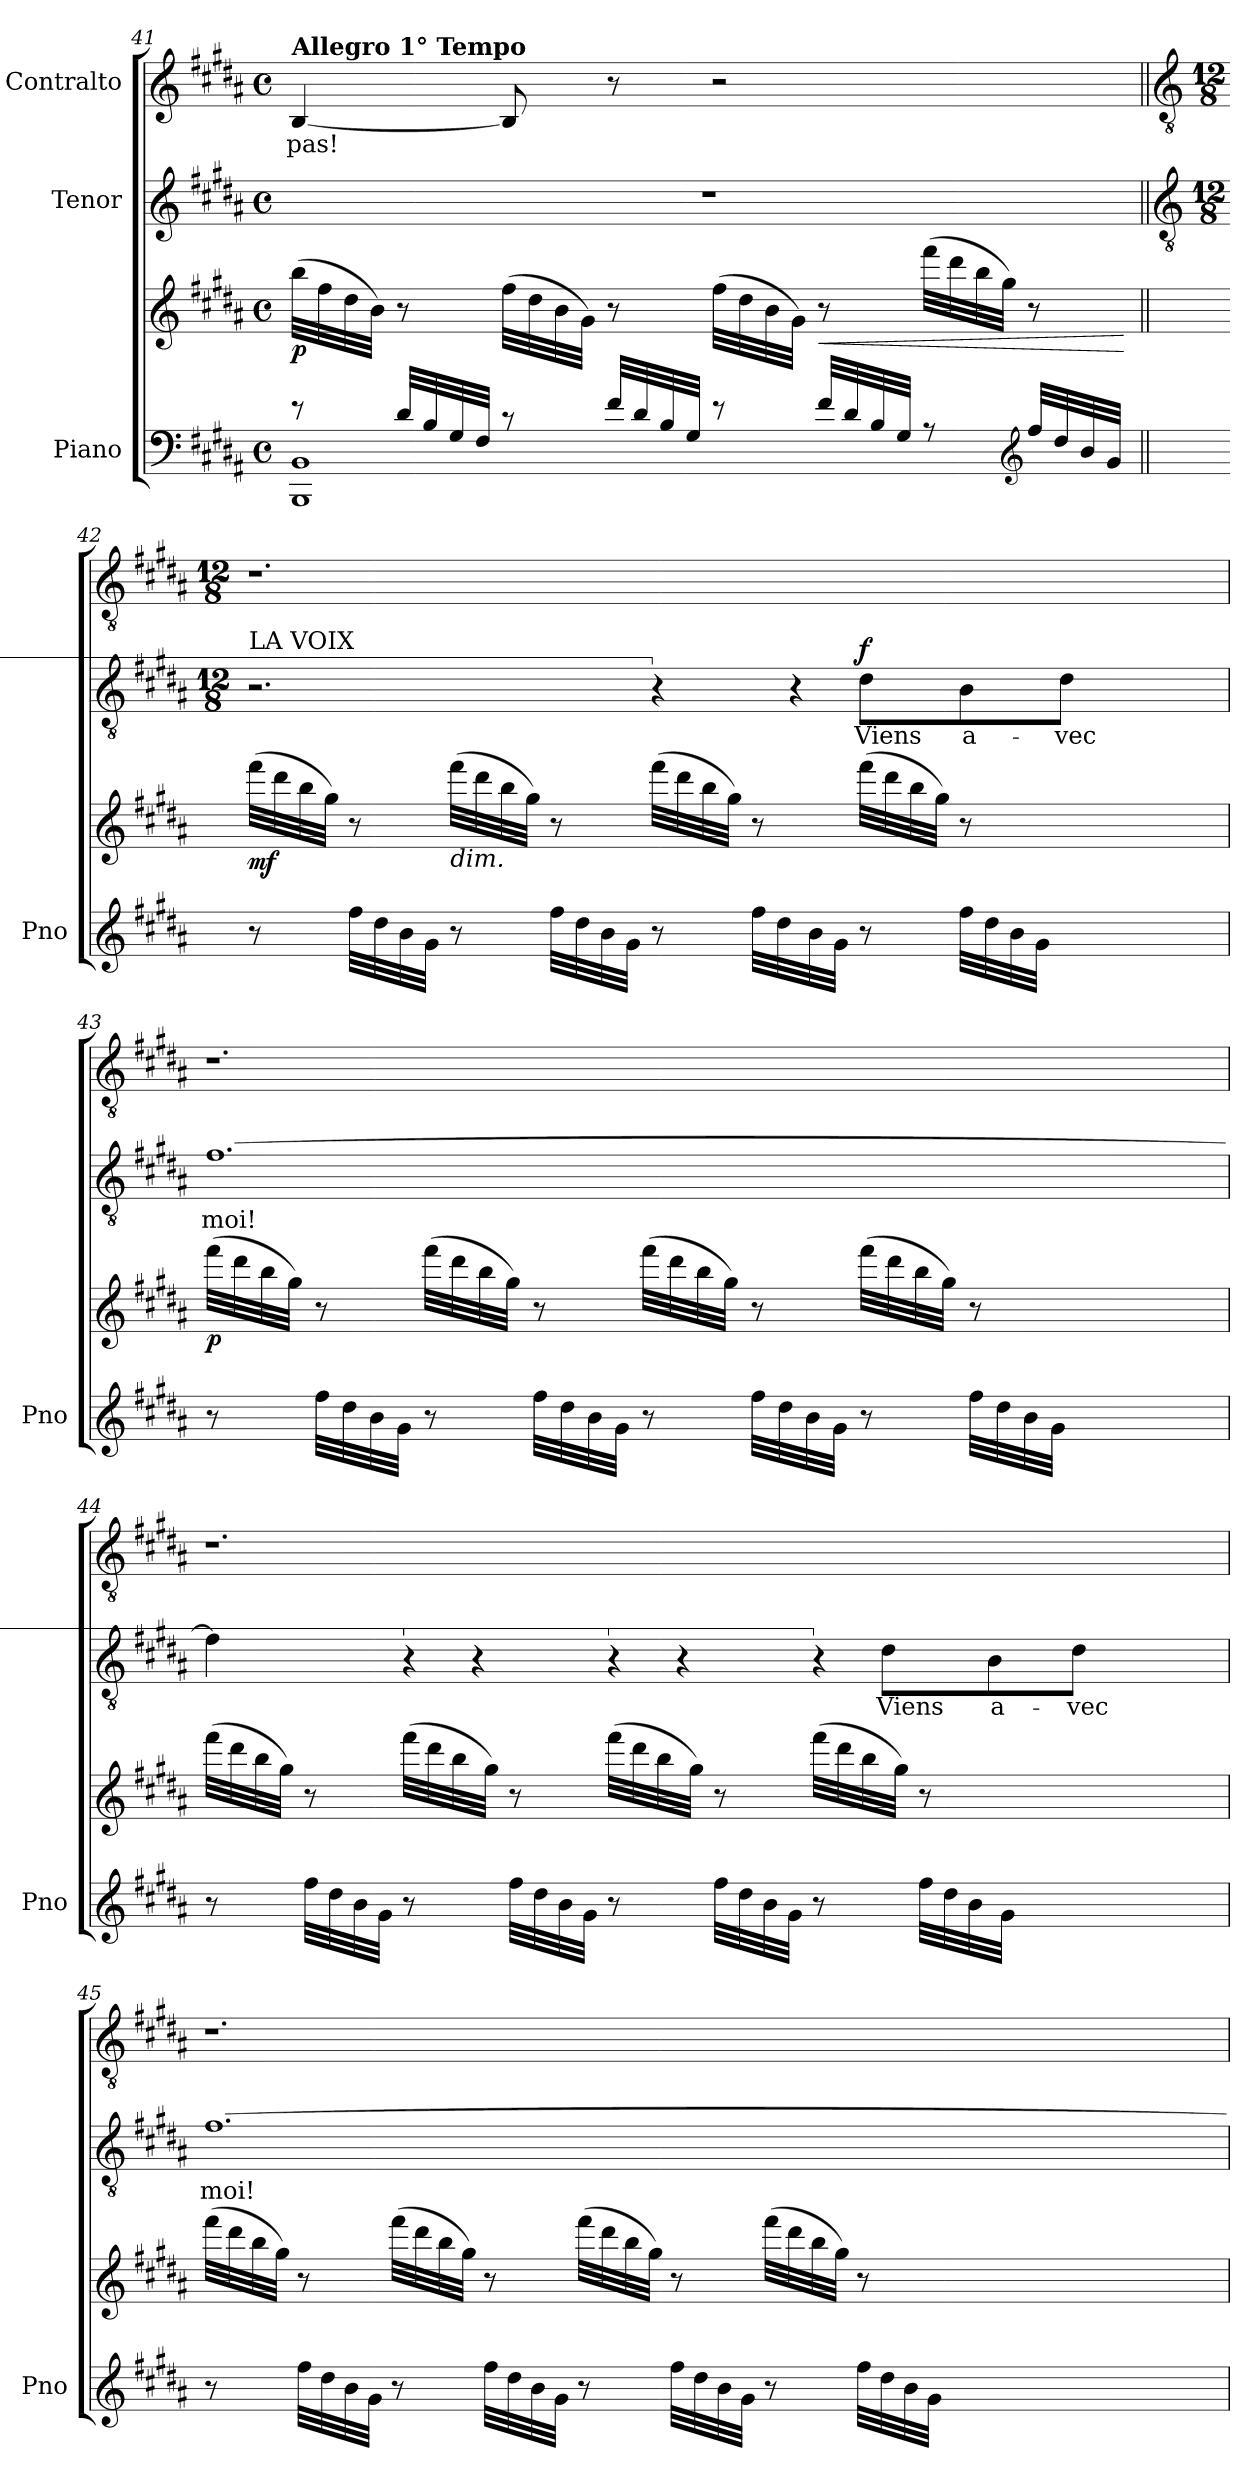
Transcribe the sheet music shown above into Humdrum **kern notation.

**kern	**kern	**dynam	**kern	**text	**dynam	**kern	**text
*part3	*part3	*part3	*part2	*part2	*part2	*part1	*part1
*staff4	*staff3	*staff3/4	*staff2	*staff2	*staff2	*staff1	*staff1
*I"Piano	*	*	*I"Tenor	*	*	*I"Contralto	*
*I'Pno	*	*	*	*	*	*	*
*clefF4	*clefG2	*	*clefG2	*	*	*clefG2	*
*k[f#c#g#d#a#]	*k[f#c#g#d#a#]	*	*k[f#c#g#d#a#]	*	*	*k[f#c#g#d#a#]	*
*M4/4	*M4/4	*	*M4/4	*	*	*M4/4	*
*met(c)	*met(c)	*	*met(c)	*	*	*met(c)	*
=41	=41	=41	=41	=41	=41	=41	=41
*^	*	*	*	*	*	*	*
!	!	!	!	!	!	!	!LO:TX:a:B:t=Allegro 1° Tempo	!
!	!	!	!LO:DY:b	!	!	!	!	!
8r	1BBB 1BB	(32bb\LLL	p	1r	.	.	[4B/	pas!
.	.	32ff#\	.	.	.	.	.	.
.	.	32dd#\	.	.	.	.	.	.
.	.	32b\JJJ)	.	.	.	.	.	.
32d#/LLL	.	8r	.	.	.	.	.	.
32B/	.	.	.	.	.	.	.	.
32G#/	.	.	.	.	.	.	.	.
32F#/JJJ	.	.	.	.	.	.	.	.
8r	.	(32ff#\LLL	.	.	.	.	8B/]	.
.	.	32dd#\	.	.	.	.	.	.
.	.	32b\	.	.	.	.	.	.
.	.	32g#\JJJ)	.	.	.	.	.	.
32f#/LLL	.	8r	.	.	.	.	8r	.
32d#/	.	.	.	.	.	.	.	.
32B/	.	.	.	.	.	.	.	.
32G#/JJJ	.	.	.	.	.	.	.	.
8r	.	(32ff#\LLL	.	.	.	.	2r	.
.	.	32dd#\	.	.	.	.	.	.
.	.	32b\	.	.	.	.	.	.
.	.	32g#\JJJ)	.	.	.	.	.	.
!	!	!	!LO:HP:b	!	!	!	!	!
32f#/LLL	.	8r	<	.	.	.	.	.
32d#/	.	.	.	.	.	.	.	.
32B/	.	.	.	.	.	.	.	.
32G#/JJJ	.	.	.	.	.	.	.	.
8r	.	(32fff#\LLL	.	.	.	.	.	.
.	.	32ddd#\	.	.	.	.	.	.
.	.	32bb\	.	.	.	.	.	.
.	.	32gg#\JJJ)	.	.	.	.	.	.
*clefG2	*	*	*	*	*	*	*	*
32ff#/LLL	.	8r	.	.	.	.	.	.
32dd#/	.	.	.	.	.	.	.	.
32b/	.	.	.	.	.	.	.	.
32g#/JJJ	.	.	.	.	.	.	.	.
*v	*v	*	*	*	*	*	*	*
.	.	[	.	.	.	.	.
=42||	=42||	=42||	=42||	=42||	=42||	=42||	=42||
*	*	*	*clefGv2	*	*	*clefGv2	*
*	*	*	*M12/8	*	*	*M12/8	*
!	!	!	!LO:TX:a:t=LA VOIX	!	!	!	!
!	!	!LO:DY:b	!LO:N:vis=2.	!	!	!	!
8r	(32fff#\LLL	mf	2r	.	.	1.r	.
.	32ddd#\	.	.	.	.	.	.
.	32bb\	.	.	.	.	.	.
.	32gg#\JJJ)	.	.	.	.	.	.
32ff#\LLL	8r	.	.	.	.	.	.
32dd#\	.	.	.	.	.	.	.
32b\	.	.	.	.	.	.	.
32g#\JJJ	.	.	.	.	.	.	.
!	!LO:TX:b:i:t=dim.	!	!	!	!	!	!
8r	(32fff#\LLL	.	.	.	.	.	.
.	32ddd#\	.	.	.	.	.	.
.	32bb\	.	.	.	.	.	.
.	32gg#\JJJ)	.	.	.	.	.	.
32ff#\LLL	8r	.	.	.	.	.	.
32dd#\	.	.	.	.	.	.	.
32b\	.	.	.	.	.	.	.
32g#\JJJ	.	.	.	.	.	.	.
!	!	!	!LO:N:vis=4	!	!	!	!
8r	(32fff#\LLL	.	6r	.	.	.	.
.	32ddd#\	.	.	.	.	.	.
.	32bb\	.	.	.	.	.	.
.	32gg#\JJJ)	.	.	.	.	.	.
32ff#\LLL	8r	.	.	.	.	.	.
32dd#\	.	.	.	.	.	.	.
!	!	!	!LO:N:vis=8	!	!	!	!
.	.	.	12r	.	.	.	.
32b\	.	.	.	.	.	.	.
32g#\JJJ	.	.	.	.	.	.	.
!	!	!	!	!	!LO:DY:a	!	!
8r	(32fff#\LLL	.	8d#\L	Viens	f	.	.
.	32ddd#\	.	.	.	.	.	.
.	32bb\	.	.	.	.	.	.
.	32gg#\JJJ)	.	.	.	.	.	.
32ff#\LLL	8r	.	8B\	a-	.	.	.
32dd#\	.	.	.	.	.	.	.
32b\	.	.	.	.	.	.	.
32g#\JJJ	.	.	.	.	.	.	.
2ryy	2ryy	.	8d#\J	-vec	.	.	.
.	.	.	4.ryy	.	.	.	.
=43	=43	=43	=43	=43	=43	=43	=43
!	!	!LO:DY:b	!	!	!	!	!
8r	(32fff#\LLL	p	[1.f#	moi!	.	1.r	.
.	32ddd#\	.	.	.	.	.	.
.	32bb\	.	.	.	.	.	.
.	32gg#\JJJ)	.	.	.	.	.	.
32ff#\LLL	8r	.	.	.	.	.	.
32dd#\	.	.	.	.	.	.	.
32b\	.	.	.	.	.	.	.
32g#\JJJ	.	.	.	.	.	.	.
8r	(32fff#\LLL	.	.	.	.	.	.
.	32ddd#\	.	.	.	.	.	.
.	32bb\	.	.	.	.	.	.
.	32gg#\JJJ)	.	.	.	.	.	.
32ff#\LLL	8r	.	.	.	.	.	.
32dd#\	.	.	.	.	.	.	.
32b\	.	.	.	.	.	.	.
32g#\JJJ	.	.	.	.	.	.	.
8r	(32fff#\LLL	.	.	.	.	.	.
.	32ddd#\	.	.	.	.	.	.
.	32bb\	.	.	.	.	.	.
.	32gg#\JJJ)	.	.	.	.	.	.
32ff#\LLL	8r	.	.	.	.	.	.
32dd#\	.	.	.	.	.	.	.
32b\	.	.	.	.	.	.	.
32g#\JJJ	.	.	.	.	.	.	.
8r	(32fff#\LLL	.	.	.	.	.	.
.	32ddd#\	.	.	.	.	.	.
.	32bb\	.	.	.	.	.	.
.	32gg#\JJJ)	.	.	.	.	.	.
32ff#\LLL	8r	.	.	.	.	.	.
32dd#\	.	.	.	.	.	.	.
32b\	.	.	.	.	.	.	.
32g#\JJJ	.	.	.	.	.	.	.
2ryy	2ryy	.	.	.	.	.	.
=44	=44	=44	=44	=44	=44	=44	=44
8r	(32fff#\LLL	.	4f#\]	.	.	1.r	.
.	32ddd#\	.	.	.	.	.	.
.	32bb\	.	.	.	.	.	.
.	32gg#\JJJ)	.	.	.	.	.	.
32ff#\LLL	8r	.	.	.	.	.	.
32dd#\	.	.	.	.	.	.	.
32b\	.	.	.	.	.	.	.
32g#\JJJ	.	.	.	.	.	.	.
!	!	!	!LO:N:vis=8	!	!	!	!
8r	(32fff#\LLL	.	12r	.	.	.	.
.	32ddd#\	.	.	.	.	.	.
.	32bb\	.	.	.	.	.	.
!	!	!	!LO:N:vis=4	!	!	!	!
.	.	.	6r	.	.	.	.
.	32gg#\JJJ)	.	.	.	.	.	.
32ff#\LLL	8r	.	.	.	.	.	.
32dd#\	.	.	.	.	.	.	.
32b\	.	.	.	.	.	.	.
32g#\JJJ	.	.	.	.	.	.	.
!	!	!	!LO:N:vis=8	!	!	!	!
8r	(32fff#\LLL	.	12r	.	.	.	.
.	32ddd#\	.	.	.	.	.	.
.	32bb\	.	.	.	.	.	.
!	!	!	!LO:N:vis=4	!	!	!	!
.	.	.	6r	.	.	.	.
.	32gg#\JJJ)	.	.	.	.	.	.
32ff#\LLL	8r	.	.	.	.	.	.
32dd#\	.	.	.	.	.	.	.
32b\	.	.	.	.	.	.	.
32g#\JJJ	.	.	.	.	.	.	.
!	!	!	!LO:N:vis=8	!	!	!	!
8r	(32fff#\LLL	.	12r	.	.	.	.
.	32ddd#\	.	.	.	.	.	.
.	32bb\	.	.	.	.	.	.
.	.	.	8d#\L	Viens	.	.	.
.	32gg#\JJJ)	.	.	.	.	.	.
32ff#\LLL	8r	.	.	.	.	.	.
32dd#\	.	.	.	.	.	.	.
32b\	.	.	.	.	.	.	.
.	.	.	8B\	a-	.	.	.
32g#\JJJ	.	.	.	.	.	.	.
2ryy	2ryy	.	.	.	.	.	.
.	.	.	8d#\J	-vec	.	.	.
.	.	.	24%7ryy	.	.	.	.
=45	=45	=45	=45	=45	=45	=45	=45
8r	(32fff#\LLL	.	[1.f#	moi!	.	1.r	.
.	32ddd#\	.	.	.	.	.	.
.	32bb\	.	.	.	.	.	.
.	32gg#\JJJ)	.	.	.	.	.	.
32ff#\LLL	8r	.	.	.	.	.	.
32dd#\	.	.	.	.	.	.	.
32b\	.	.	.	.	.	.	.
32g#\JJJ	.	.	.	.	.	.	.
8r	(32fff#\LLL	.	.	.	.	.	.
.	32ddd#\	.	.	.	.	.	.
.	32bb\	.	.	.	.	.	.
.	32gg#\JJJ)	.	.	.	.	.	.
32ff#\LLL	8r	.	.	.	.	.	.
32dd#\	.	.	.	.	.	.	.
32b\	.	.	.	.	.	.	.
32g#\JJJ	.	.	.	.	.	.	.
8r	(32fff#\LLL	.	.	.	.	.	.
.	32ddd#\	.	.	.	.	.	.
.	32bb\	.	.	.	.	.	.
.	32gg#\JJJ)	.	.	.	.	.	.
32ff#\LLL	8r	.	.	.	.	.	.
32dd#\	.	.	.	.	.	.	.
32b\	.	.	.	.	.	.	.
32g#\JJJ	.	.	.	.	.	.	.
8r	(32fff#\LLL	.	.	.	.	.	.
.	32ddd#\	.	.	.	.	.	.
.	32bb\	.	.	.	.	.	.
.	32gg#\JJJ)	.	.	.	.	.	.
32ff#\LLL	8r	.	.	.	.	.	.
32dd#\	.	.	.	.	.	.	.
32b\	.	.	.	.	.	.	.
32g#\JJJ	.	.	.	.	.	.	.
2ryy	2ryy	.	.	.	.	.	.
=	=	=	=	=	=	=	=
*-	*-	*-	*-	*-	*-	*-	*-
